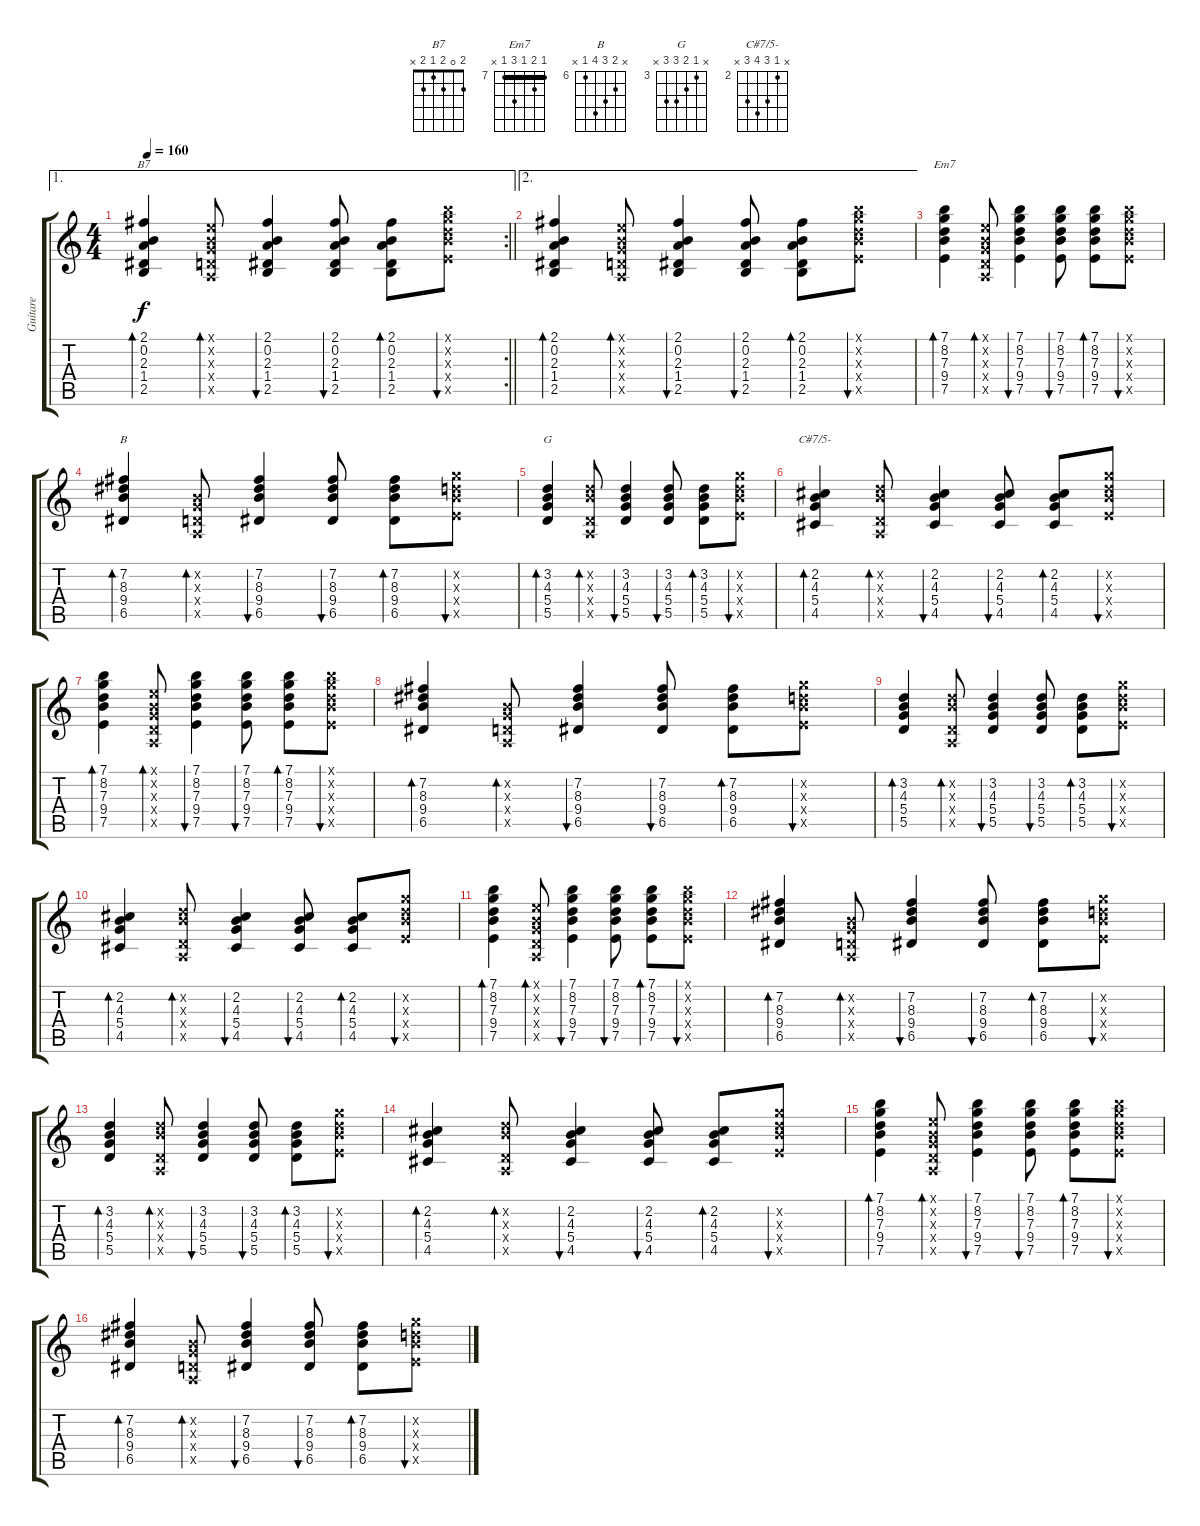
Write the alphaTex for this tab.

\track ("Guitare" "Guitare") {instrument acousticguitarsteel}
\staff {score tabs}
\tuning (E4 B3 G3 D3 A2 E2) {hide}
\chord ("B7" 2 0 2 1 2 x)
\chord ("Em7" 7 8 7 9 7 x) {firstfret 7 barre 7}
\chord ("B" x 7 8 9 6 x) {firstfret 6}
\chord ("G" x 3 4 5 5 x) {firstfret 3}
\chord ("C#7/5-" x 2 4 5 4 x) {firstfret 2}
\ae 1
\rc 2
\ts (4 4)
\tempo 160
\clef g2
\barLineRight lightlight
\ks c
(2.1 0.2 2.3 1.4 2.5).4{bd 60 ch "B7" dy f} (0.1{x} 0.2{x} 0.3{x} 0.4{x} 0.5{x}).8{bd 60} (2.1 0.2 2.3 1.4 2.5).4{bu 60} (2.1 0.2 2.3 1.4 2.5).8{bu 60} (2.1 0.2 2.3 1.4 2.5).8{bd 60} (7.1{x} 8.2{x} 7.3{x} 9.4{x} 7.5{x}).8{bu 60} |
\ae 2
(2.1 0.2 2.3 1.4 2.5).4{bd 60} (0.1{x} 0.2{x} 0.3{x} 0.4{x} 0.5{x}).8{bd 60} (2.1 0.2 2.3 1.4 2.5).4{bu 60} (2.1 0.2 2.3 1.4 2.5).8{bu 60} (2.1 0.2 2.3 1.4 2.5).8{bd 60} (7.1{x} 8.2{x} 7.3{x} 9.4{x} 7.5{x}).8{bu 60} |
(7.1 8.2 7.3 9.4 7.5).4{bd 60 ch "Em7" volume 4 balance 6} (0.1{x} 0.2{x} 0.3{x} 0.4{x} 0.5{x}).8{bd 60} (7.1 8.2 7.3 9.4 7.5).4{bu 60} (7.1 8.2 7.3 9.4 7.5).8{bu 60} (7.1 8.2 7.3 9.4 7.5).8{bd 60} (7.1{x} 8.2{x} 7.3{x} 9.4{x} 7.5{x}).8{bu 60} |
(7.2 8.3 9.4 6.5).4{bd 60 ch "B"} (0.2{x} 0.3{x} 0.4{x} 0.5{x}).8{bd 60} (7.2 8.3 9.4 6.5).4{bu 60} (7.2 8.3 9.4 6.5).8{bu 60} (7.2 8.3 9.4 6.5).8{bd 60} (8.2{x} 7.3{x} 9.4{x} 7.5{x}).8{bu 60} |
(3.2 4.3 5.4 5.5).4{bd 60 ch "G"} (3.2{x} 4.3{x} 0.4{x} 0.5{x}).8{bd 60} (3.2 4.3 5.4 5.5).4{bu 60} (3.2 4.3 5.4 5.5).8{bu 60} (3.2 4.3 5.4 5.5).8{bd 60} (8.2{x} 7.3{x} 9.4{x} 7.5{x}).8{bu 60} |
(2.2 4.3 5.4 4.5).4{bd 60 ch "C#7/5-"} (3.2{x} 4.3{x} 0.4{x} 0.5{x}).8{bd 60} (2.2 4.3 5.4 4.5).4{bu 60} (2.2 4.3 5.4 4.5).8{bu 60} (2.2 4.3 5.4 4.5).8{bd 60} (8.2{x} 7.3{x} 9.4{x} 7.5{x}).8{bu 60} |
(7.1 8.2 7.3 9.4 7.5).4{bd 60} (0.1{x} 0.2{x} 0.3{x} 0.4{x} 0.5{x}).8{bd 60} (7.1 8.2 7.3 9.4 7.5).4{bu 60} (7.1 8.2 7.3 9.4 7.5).8{bu 60} (7.1 8.2 7.3 9.4 7.5).8{bd 60} (7.1{x} 8.2{x} 7.3{x} 9.4{x} 7.5{x}).8{bu 60} |
(7.2 8.3 9.4 6.5).4{bd 60} (0.2{x} 0.3{x} 0.4{x} 0.5{x}).8{bd 60} (7.2 8.3 9.4 6.5).4{bu 60} (7.2 8.3 9.4 6.5).8{bu 60} (7.2 8.3 9.4 6.5).8{bd 60} (8.2{x} 7.3{x} 9.4{x} 7.5{x}).8{bu 60} |
(3.2 4.3 5.4 5.5).4{bd 60} (3.2{x} 4.3{x} 0.4{x} 0.5{x}).8{bd 60} (3.2 4.3 5.4 5.5).4{bu 60} (3.2 4.3 5.4 5.5).8{bu 60} (3.2 4.3 5.4 5.5).8{bd 60} (8.2{x} 7.3{x} 9.4{x} 7.5{x}).8{bu 60} |
(2.2 4.3 5.4 4.5).4{bd 60} (3.2{x} 4.3{x} 0.4{x} 0.5{x}).8{bd 60} (2.2 4.3 5.4 4.5).4{bu 60} (2.2 4.3 5.4 4.5).8{bu 60} (2.2 4.3 5.4 4.5).8{bd 60} (8.2{x} 7.3{x} 9.4{x} 7.5{x}).8{bu 60} |
(7.1 8.2 7.3 9.4 7.5).4{bd 60} (0.1{x} 0.2{x} 0.3{x} 0.4{x} 0.5{x}).8{bd 60} (7.1 8.2 7.3 9.4 7.5).4{bu 60} (7.1 8.2 7.3 9.4 7.5).8{bu 60} (7.1 8.2 7.3 9.4 7.5).8{bd 60} (7.1{x} 8.2{x} 7.3{x} 9.4{x} 7.5{x}).8{bu 60} |
(7.2 8.3 9.4 6.5).4{bd 60} (0.2{x} 0.3{x} 0.4{x} 0.5{x}).8{bd 60} (7.2 8.3 9.4 6.5).4{bu 60} (7.2 8.3 9.4 6.5).8{bu 60} (7.2 8.3 9.4 6.5).8{bd 60} (8.2{x} 7.3{x} 9.4{x} 7.5{x}).8{bu 60} |
(3.2 4.3 5.4 5.5).4{bd 60} (3.2{x} 4.3{x} 0.4{x} 0.5{x}).8{bd 60} (3.2 4.3 5.4 5.5).4{bu 60} (3.2 4.3 5.4 5.5).8{bu 60} (3.2 4.3 5.4 5.5).8{bd 60} (8.2{x} 7.3{x} 9.4{x} 7.5{x}).8{bu 60} |
(2.2 4.3 5.4 4.5).4{bd 60} (3.2{x} 4.3{x} 0.4{x} 0.5{x}).8{bd 60} (2.2 4.3 5.4 4.5).4{bu 60} (2.2 4.3 5.4 4.5).8{bu 60} (2.2 4.3 5.4 4.5).8{bd 60} (8.2{x} 7.3{x} 9.4{x} 7.5{x}).8{bu 60} |
(7.1 8.2 7.3 9.4 7.5).4{bd 60} (0.1{x} 0.2{x} 0.3{x} 0.4{x} 0.5{x}).8{bd 60} (7.1 8.2 7.3 9.4 7.5).4{bu 60} (7.1 8.2 7.3 9.4 7.5).8{bu 60} (7.1 8.2 7.3 9.4 7.5).8{bd 60} (7.1{x} 8.2{x} 7.3{x} 9.4{x} 7.5{x}).8{bu 60} |
(7.2 8.3 9.4 6.5).4{bd 60} (0.2{x} 0.3{x} 0.4{x} 0.5{x}).8{bd 60} (7.2 8.3 9.4 6.5).4{bu 60} (7.2 8.3 9.4 6.5).8{bu 60} (7.2 8.3 9.4 6.5).8{bd 60} (8.2{x} 7.3{x} 9.4{x} 7.5{x}).8{bu 60}
